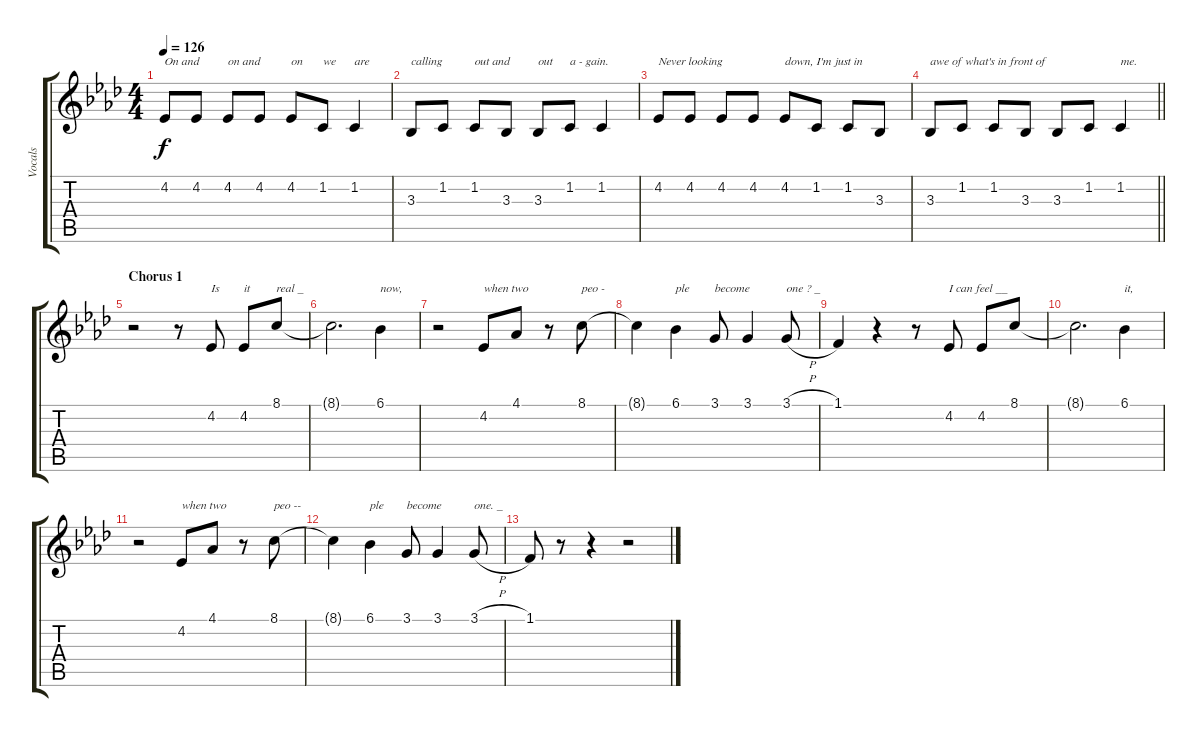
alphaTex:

\track ("Vocals" "Vocals") {instrument altosax}
\staff {score tabs}
\tuning (E4 B3 G3 D3 A2 E2) {hide}
\ts (4 4)
\tempo 126
\clef g2
\ks ab
4.2.8{txt "On and" dy f} 4.2.8 4.2.8{txt "on and"} 4.2.8 4.2.8{txt "on"} 1.2.8{txt "we"} 1.2.4{txt "are"} |
3.3.8{txt "calling"} 1.2.8 1.2.8{txt "out and"} 3.3.8 3.3.8{txt "out"} 1.2.8{txt "a - gain."} 1.2.4 |
4.2.8{txt "Never looking"} 4.2.8 4.2.8 4.2.8 4.2.8{txt "down, I'm just in"} 1.2.8 1.2.8 3.3.8 |
\barLineRight lightlight
3.3.8{txt "awe of what's in front of"} 1.2.8 1.2.8 3.3.8 3.3.8 1.2.8 1.2.4{txt "me."} |
\section ("" "Chorus 1")
r.2 r.8 4.2.8{txt "Is"} 4.2.8{txt "it"} 8.1.8{txt "real _"} |
8.1{t}.2{d} 6.1.4{txt "now,"} |
r.2 4.2.8{txt "when two"} 4.1.8 r.8 8.1.8{txt "peo -"} |
8.1{t}.4 6.1.4{txt "ple"} 3.1.8{txt "become"} 3.1.4 3.1{h}.8{txt "one ? _"} |
1.1.4 r.4 r.8 4.2.8{txt "I can feel __"} 4.2.8 8.1.8 |
8.1{t}.2{d} 6.1.4{txt "it,"} |
r.2 4.2.8{txt "when two"} 4.1.8 r.8 8.1.8{txt "peo --"} |
8.1{t}.4 6.1.4{txt "ple"} 3.1.8{txt "become"} 3.1.4 3.1{h}.8{txt "one. _"} |
1.1.8 r.8 r.4 r.2
